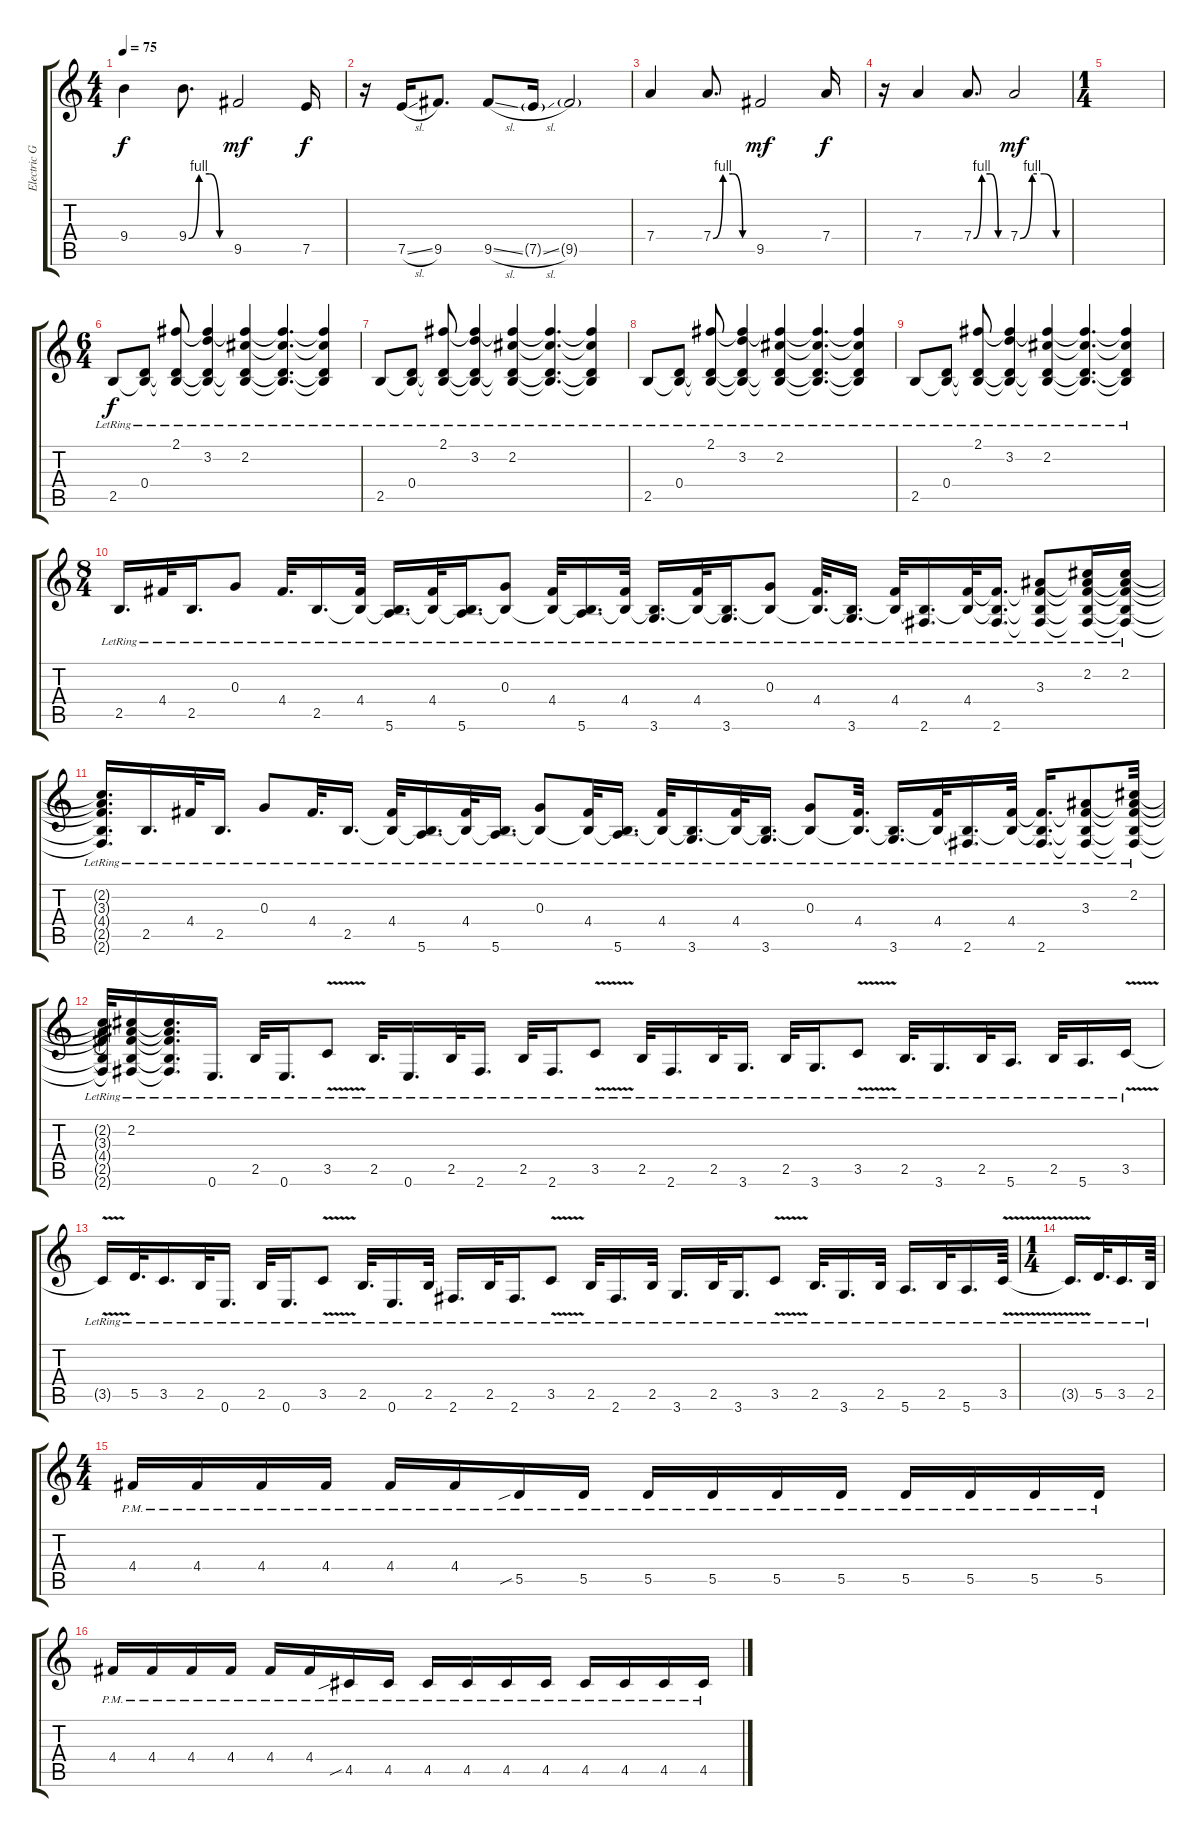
\track ("Electric Guitar" "Electric G") {instrument overdrivenguitar}
\staff {score tabs}
\tuning (E4 B3 G3 D3 A2 E2) {hide}
\ts (4 4)
\tempo 75
\clef g2
\ks c
9.4.4{dy f} 9.4{be (custom 0 0 15 4 30 4 45 0 60 0)}.8{d} 9.5.2{dy mf} 7.5.16{dy f} |
r.16 7.5{sl}.16 9.5.8{d} 9.5{sl}.8 7.5{sl g}.16 9.5{g}.2 |
7.4.4 7.4{be (custom 0 0 15 4 30 4 45 0 60 0)}.8{d} 9.5.2{dy mf} 7.4.16{dy f} |
r.16 7.4.4 7.4{be (custom 0 0 15 4 30 4 45 0 60 0)}.8{d} 7.4{be (custom 0 0 15 4 30 4 45 0 60 0)}.2{dy mf} |
\ts (1 4)
|
\ts (6 4)
2.5{lr}.8{dy f} (0.4{lr} 2.5{lr t}).8 (2.1{lr} 0.4{lr t} 2.5{lr t}).8 (2.1{lr t} 3.2{lr} 0.4{lr t} 2.5{lr t}).4 (2.1{lr t} 2.2{lr} 0.4{lr t} 2.5{lr t}).4 (2.1{lr t} 2.2{lr t} 0.4{lr t} 2.5{lr t}).4{d} (2.1{lr t} 2.2{lr t} 0.4{lr t} 2.5{lr t}).4 |
2.5{lr}.8 (0.4{lr} 2.5{lr t}).8 (2.1{lr} 0.4{lr t} 2.5{lr t}).8 (2.1{lr t} 3.2{lr} 0.4{lr t} 2.5{lr t}).4 (2.1{lr t} 2.2{lr} 0.4{lr t} 2.5{lr t}).4 (2.1{lr t} 2.2{lr t} 0.4{lr t} 2.5{lr t}).4{d} (2.1{lr t} 2.2{lr t} 0.4{lr t} 2.5{lr t}).4 |
2.5{lr}.8 (0.4{lr} 2.5{lr t}).8 (2.1{lr} 0.4{lr t} 2.5{lr t}).8 (2.1{lr t} 3.2{lr} 0.4{lr t} 2.5{lr t}).4 (2.1{lr t} 2.2{lr} 0.4{lr t} 2.5{lr t}).4 (2.1{lr t} 2.2{lr t} 0.4{lr t} 2.5{lr t}).4{d} (2.1{lr t} 2.2{lr t} 0.4{lr t} 2.5{lr t}).4 |
2.5{lr}.8 (0.4{lr} 2.5{lr t}).8 (2.1{lr} 0.4{lr t} 2.5{lr t}).8 (2.1{lr t} 3.2{lr} 0.4{lr t} 2.5{lr t}).4 (2.1{lr t} 2.2{lr} 0.4{lr t} 2.5{lr t}).4 (2.1{lr t} 2.2{lr t} 0.4{lr t} 2.5{lr t}).4{d} (2.1{lr t} 2.2{lr t} 0.4{lr t} 2.5{lr t}).4 |
\ts (8 4)
2.5{lr}.16{d} 4.4{lr}.32 2.5{lr}.16{d} 0.3{lr}.8 4.4{lr}.32{d} 2.5{lr}.16{d} (4.4{lr} 2.5{lr t}).32 (2.5{lr t} 5.6{lr}).16{d} (4.4{lr} 2.5{lr t}).32 (2.5{lr t} 5.6{lr}).16{d} (0.3{lr} 2.5{lr t}).8 (4.4{lr} 2.5{lr t}).32 (2.5{lr t} 5.6{lr}).16{d} (4.4{lr} 2.5{lr t}).32 (2.5{lr t} 3.6{lr}).16{d} (4.4{lr} 2.5{lr t}).32 (2.5{lr t} 3.6{lr}).16{d} (0.3{lr} 2.5{lr t}).8 (4.4{lr} 2.5{lr t}).32{d} (2.5{lr t} 3.6{lr}).16{d} (4.4{lr} 2.5{lr t}).32 (2.5{lr t} 2.6{lr}).16{d} (4.4{lr} 2.5{lr t}).32 (4.4{lr t} 2.5{lr t} 2.6{lr}).16{d} (3.3{lr} 4.4{lr t} 2.5{lr t} 2.6{lr t}).8 (2.2{lr} 3.3{lr t} 4.4{lr t} 2.5{lr t} 2.6{lr t}).16 (2.2{lr} 3.3{lr t} 4.4{lr t} 2.5{lr t} 2.6{lr t}).16 |
(2.2{lr t} 3.3{lr t} 4.4{lr t} 2.5{lr t} 2.6{lr t}).16{d} 2.5{lr}.16{d} 4.4{lr}.32 2.5{lr}.16{d} 0.3{lr}.8 4.4{lr}.32{d} 2.5{lr}.16{d} (4.4{lr} 2.5{lr t}).32 (2.5{lr t} 5.6{lr}).16{d} (4.4{lr} 2.5{lr t}).32 (2.5{lr t} 5.6{lr}).16{d} (0.3{lr} 2.5{lr t}).8 (4.4{lr} 2.5{lr t}).32 (2.5{lr t} 5.6{lr}).16{d} (4.4{lr} 2.5{lr t}).32 (2.5{lr t} 3.6{lr}).16{d} (4.4{lr} 2.5{lr t}).32 (2.5{lr t} 3.6{lr}).16{d} (0.3{lr} 2.5{lr t}).8 (4.4{lr} 2.5{lr t}).32{d} (2.5{lr t} 3.6{lr}).16{d} (4.4{lr} 2.5{lr t}).32 (2.5{lr t} 2.6{lr}).16{d} (4.4{lr} 2.5{lr t}).32 (4.4{lr t} 2.5{lr t} 2.6{lr}).16{d} (3.3{lr} 4.4{lr t} 2.5{lr t} 2.6{lr t}).8 (2.2{lr} 3.3{lr t} 4.4{lr t} 2.5{lr t} 2.6{lr t}).32 |
(2.2{lr t} 3.3{lr t} 4.4{lr t} 2.5{lr t} 2.6{lr t}).32 (2.2 3.3{lr t} 4.4{lr t} 2.5{lr t} 2.6{lr t}).16 (2.2{t} 3.3{lr t} 4.4{lr t} 2.5{lr t} 2.6{lr t}).16{d} 0.6{lr}.16{d} 2.5{lr}.32 0.6{lr}.16{d} 3.5{v lr}.8 2.5{lr}.32{d} 0.6{lr}.16{d} 2.5{lr}.32 2.6{lr}.16{d} 2.5{lr}.32 2.6{lr}.16{d} 3.5{v lr}.8 2.5{lr}.32 2.6{lr}.16{d} 2.5{lr}.32 3.6{lr}.16{d} 2.5{lr}.32 3.6{lr}.16{d} 3.5{v lr}.8 2.5{lr}.32{d} 3.6{lr}.16{d} 2.5{lr}.32 5.6{lr}.16{d} 2.5{lr}.32 5.6{lr}.16{d} 3.5{v lr}.16 |
3.5{v lr t}.16 5.5{lr}.32{d} 3.5{lr}.16{d} 2.5{lr}.32 0.6{lr}.16{d} 2.5{lr}.32 0.6{lr}.16{d} 3.5{v lr}.8 2.5{lr}.32{d} 0.6{lr}.16{d} 2.5{lr}.32 2.6{lr}.16{d} 2.5{lr}.32 2.6{lr}.16{d} 3.5{v lr}.8 2.5{lr}.32 2.6{lr}.16{d} 2.5{lr}.32 3.6{lr}.16{d} 2.5{lr}.32 3.6{lr}.16{d} 3.5{v lr}.8 2.5{lr}.32{d} 3.6{lr}.16{d} 2.5{lr}.32 5.6{lr}.16{d} 2.5{lr}.32 5.6{lr}.16{d} 3.5{v lr}.64 |
\ts (1 4)
3.5{v lr t}.16{d} 5.5{lr}.32{d} 3.5{lr}.16{d} 2.5{lr}.64 |
\ts (4 4)
4.4{pm}.16 4.4{pm}.16 4.4{pm}.16 4.4{pm}.16 4.4{pm}.16 4.4{pm}.16 5.5{sib pm}.16 5.5{pm}.16 5.5{pm}.16 5.5{pm}.16 5.5{pm}.16 5.5{pm}.16 5.5{pm}.16 5.5{pm}.16 5.5{pm}.16 5.5{pm}.16 |
4.4{pm}.16 4.4{pm}.16 4.4{pm}.16 4.4{pm}.16 4.4{pm}.16 4.4{pm}.16 4.5{sib pm}.16 4.5{pm}.16 4.5{pm}.16 4.5{pm}.16 4.5{pm}.16 4.5{pm}.16 4.5{pm}.16 4.5{pm}.16 4.5{pm}.16 4.5{pm}.16
